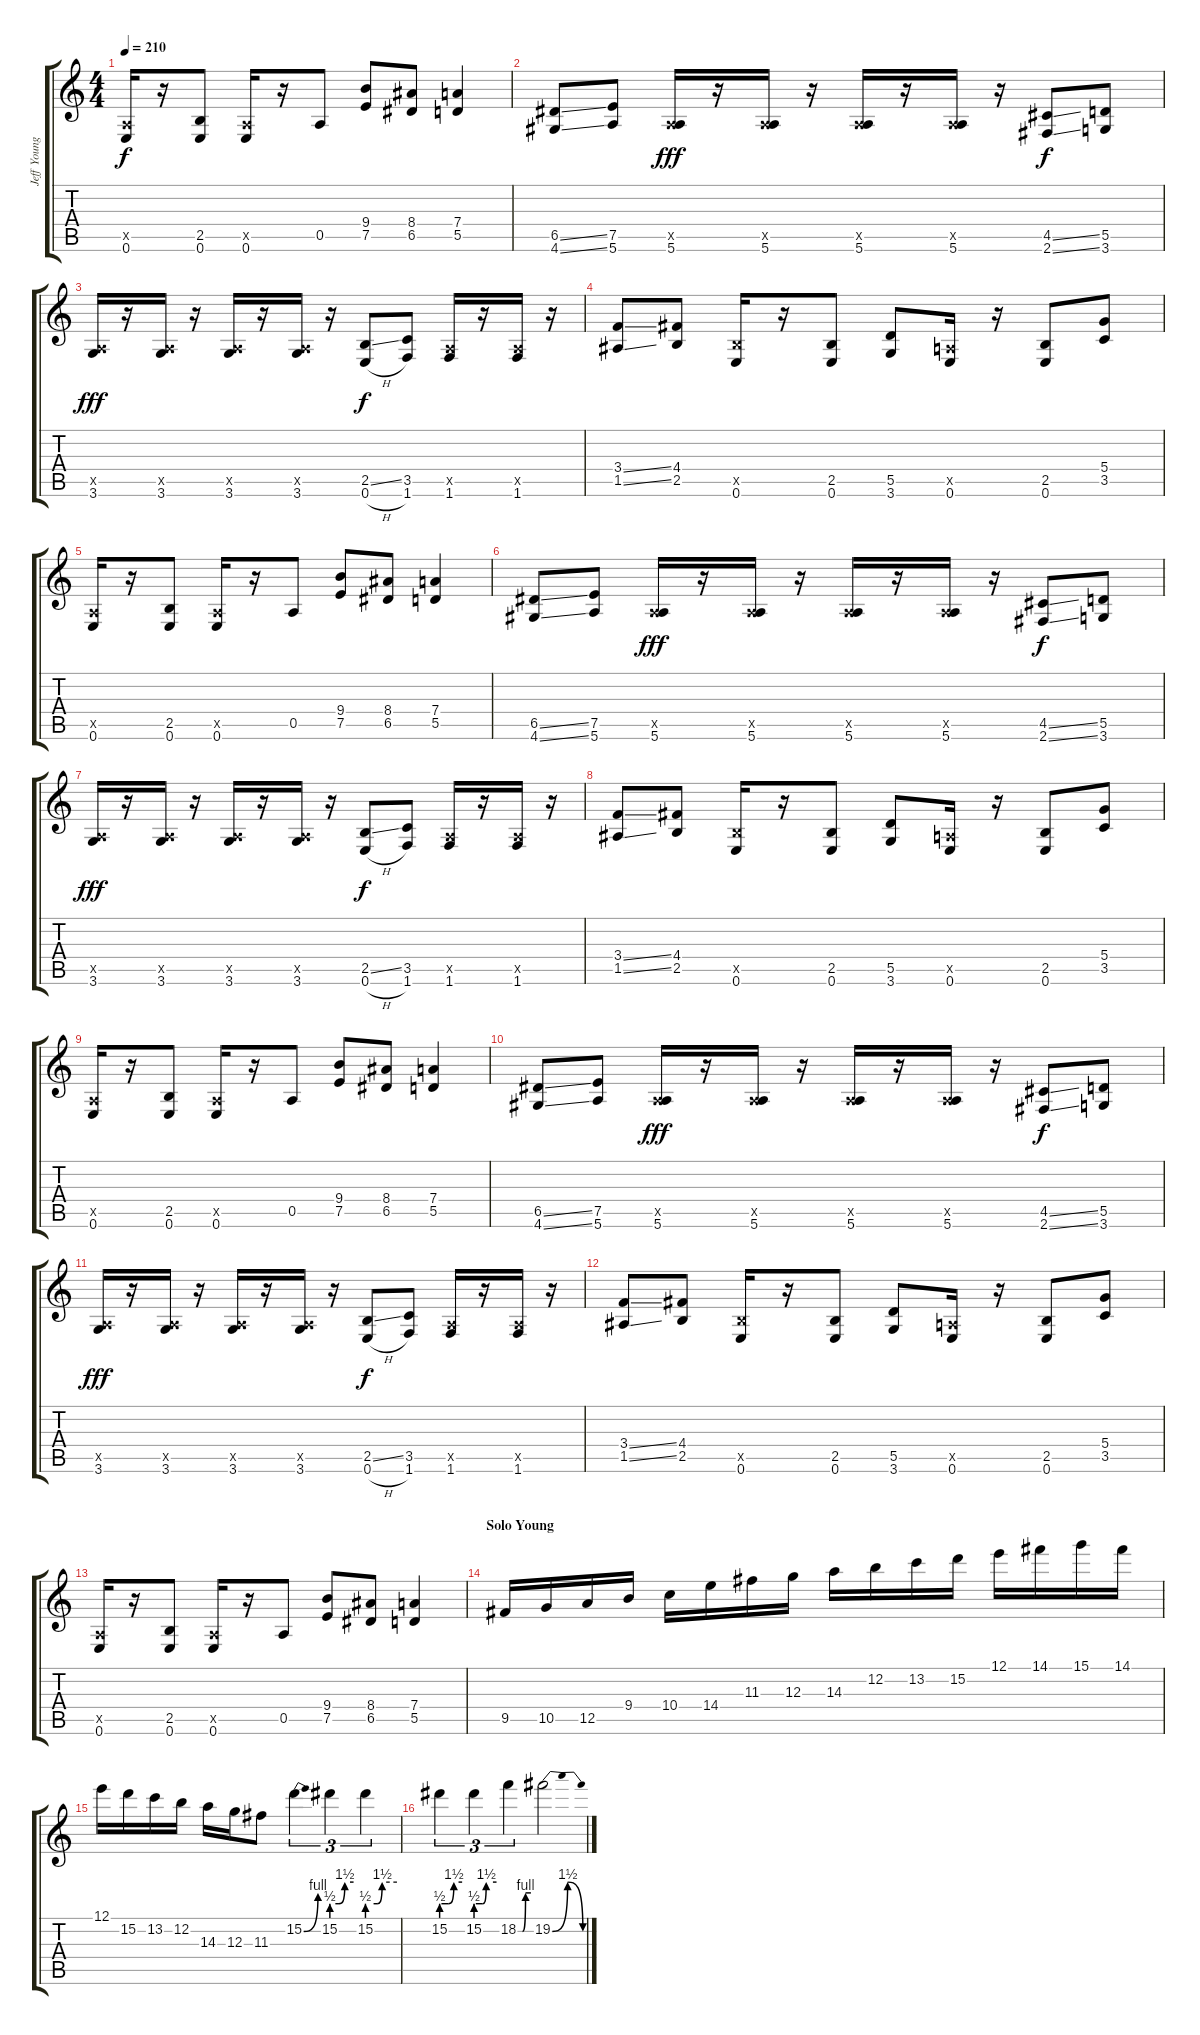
\track ("Jeff Young" "Jeff Young") {instrument distortionguitar}
\staff {score tabs}
\tuning (E4 B3 G3 D3 A2 E2) {hide}
\ts (4 4)
\tempo 210
\clef g2
\ks c
(0.5{x} 0.6).16{dy f} r.16 (2.5 0.6).8 (0.5{x} 0.6).16 r.16 0.5.8 (9.4 7.5).8 (8.4 6.5).8 (7.4 5.5).4 |
(6.5{ss} 4.6{ss}).8 (7.5 5.6).8 (0.5{x} 5.6).16{dy fff} r.16 (0.5{x} 5.6).16 r.16 (0.5{x} 5.6).16 r.16 (0.5{x} 5.6).16 r.16 (4.5{ss} 2.6{ss}).8{dy f} (5.5 3.6).8 |
(0.5{x} 3.6).16{dy fff} r.16 (0.5{x} 3.6).16 r.16 (0.5{x} 3.6).16 r.16 (0.5{x} 3.6).16 r.16 (2.5{ss} 0.6{h}).8{dy f} (3.5 1.6).8 (0.5{x} 1.6).16 r.16 (0.5{x} 1.6).16 r.16 |
(3.4{ss} 1.5{ss}).8 (4.4 2.5).8 (2.5{x} 0.6).16 r.16 (2.5 0.6).8 (5.5 3.6).8 (0.5{x} 0.6).16 r.16 (2.5 0.6).8 (5.4 3.5).8 |
(0.5{x} 0.6).16 r.16 (2.5 0.6).8 (0.5{x} 0.6).16 r.16 0.5.8 (9.4 7.5).8 (8.4 6.5).8 (7.4 5.5).4 |
(6.5{ss} 4.6{ss}).8 (7.5 5.6).8 (0.5{x} 5.6).16{dy fff} r.16 (0.5{x} 5.6).16 r.16 (0.5{x} 5.6).16 r.16 (0.5{x} 5.6).16 r.16 (4.5{ss} 2.6{ss}).8{dy f} (5.5 3.6).8 |
(0.5{x} 3.6).16{dy fff} r.16 (0.5{x} 3.6).16 r.16 (0.5{x} 3.6).16 r.16 (0.5{x} 3.6).16 r.16 (2.5{ss} 0.6{h}).8{dy f} (3.5 1.6).8 (0.5{x} 1.6).16 r.16 (0.5{x} 1.6).16 r.16 |
(3.4{ss} 1.5{ss}).8 (4.4 2.5).8 (2.5{x} 0.6).16 r.16 (2.5 0.6).8 (5.5 3.6).8 (0.5{x} 0.6).16 r.16 (2.5 0.6).8 (5.4 3.5).8 |
(0.5{x} 0.6).16 r.16 (2.5 0.6).8 (0.5{x} 0.6).16 r.16 0.5.8 (9.4 7.5).8 (8.4 6.5).8 (7.4 5.5).4 |
(6.5{ss} 4.6{ss}).8 (7.5 5.6).8 (0.5{x} 5.6).16{dy fff} r.16 (0.5{x} 5.6).16 r.16 (0.5{x} 5.6).16 r.16 (0.5{x} 5.6).16 r.16 (4.5{ss} 2.6{ss}).8{dy f} (5.5 3.6).8 |
(0.5{x} 3.6).16{dy fff} r.16 (0.5{x} 3.6).16 r.16 (0.5{x} 3.6).16 r.16 (0.5{x} 3.6).16 r.16 (2.5{ss} 0.6{h}).8{dy f} (3.5 1.6).8 (0.5{x} 1.6).16 r.16 (0.5{x} 1.6).16 r.16 |
(3.4{ss} 1.5{ss}).8 (4.4 2.5).8 (2.5{x} 0.6).16 r.16 (2.5 0.6).8 (5.5 3.6).8 (0.5{x} 0.6).16 r.16 (2.5 0.6).8 (5.4 3.5).8 |
(0.5{x} 0.6).16 r.16 (2.5 0.6).8 (0.5{x} 0.6).16 r.16 0.5.8 (9.4 7.5).8 (8.4 6.5).8 (7.4 5.5).4 |
\section ("" "Solo Young")
9.5.16{volume 16} 10.5.16 12.5.16 9.4.16 10.4.16 14.4.16 11.3.16 12.3.16 14.3.16 12.2.16 13.2.16 15.2.16 12.1.16 14.1.16 15.1.16 14.1.16 |
12.1.16 15.2.16 13.2.16 12.2.16 14.3.16 12.3.16 11.3.8 15.2{be (bend 0 0 60 4)}.4{tu (3 2)} 15.2{be (custom 0 2 20 2 36 6 60 6)}.4{tu (3 2)} 15.2{be (custom 0 2 20 2 30 6 60 6)}.4{tu (3 2)} |
15.2{be (custom 0 2 20 2 36 6 60 6)}.4{tu (3 2)} 15.2{be (custom 0 2 20 2 30 6 60 6)}.4{tu (3 2)} 18.2{be (custom 0 0 21 0 35 4 60 4)}.4{tu (3 2)} 19.2{be (bendrelease 0 0 10 6 20 6 60 0)}.2
